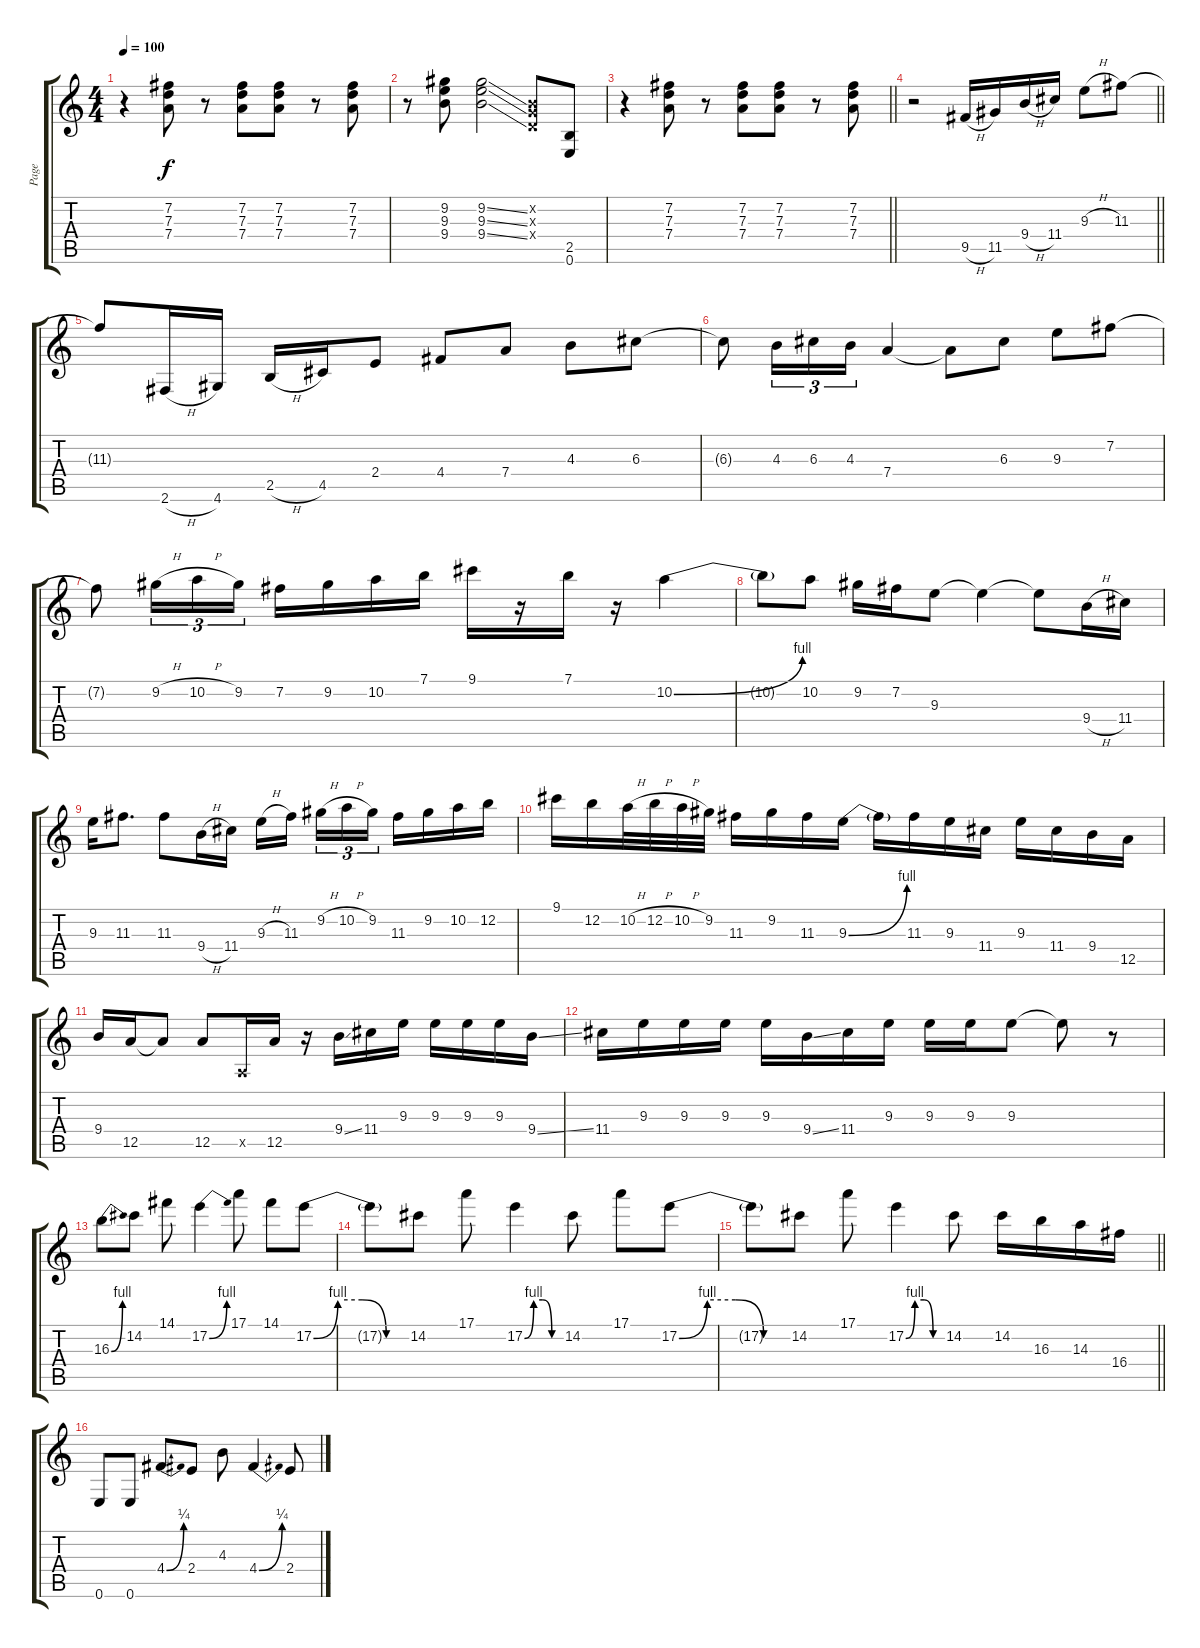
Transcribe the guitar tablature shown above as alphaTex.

\track ("Page" "Page") {instrument distortionguitar}
\staff {score tabs}
\tuning (E4 B3 G3 D3 A2 E2) {hide}
\ts (4 4)
\tempo 100
\clef g2
\ks c
r.4{dy f} (7.2 7.3 7.4).8 r.8 (7.2 7.3 7.4).8 (7.2 7.3 7.4).8 r.8 (7.2 7.3 7.4).8 |
r.8 (9.2 9.3 9.4).8 (9.2{ss} 9.3{ss} 9.4{ss}).2 (0.2{x} 0.3{x} 0.4{x}).8 (2.5 0.6).8 |
\barLineRight lightlight
r.4 (7.2 7.3 7.4).8 r.8 (7.2 7.3 7.4).8 (7.2 7.3 7.4).8 r.8 (7.2 7.3 7.4).8 |
\barLineRight lightlight
r.2 9.5{h}.16{volume 16 balance 8 instrument distortionguitar} 11.5.16 9.4{h}.16 11.4.16 9.3{h}.8 11.3.8 |
11.3{t}.8 2.6{h}.16 4.6.16 2.5{h}.16 4.5.16 2.4.8 4.4.8 7.4.8 4.3.8 6.3.8 |
6.3{t}.8 4.3.16{tu (3 2)} 6.3.16{tu (3 2)} 4.3.16{tu (3 2)} 7.4.4 7.4{t}.8 6.3.8 9.3.8 7.2.8 |
7.2{t}.8 9.2{h}.16{tu (3 2)} 10.2{h}.16{tu (3 2)} 9.2.16{tu (3 2)} 7.2.16 9.2.16 10.2.16 7.1.16 9.1.16 r.16 7.1.16 r.16 10.2{be (bend 0 0 60 4)}.4 |
10.2{t}.8 10.2.8 9.2.16 7.2.16 9.3.8 9.3{t}.4 9.3{t}.8 9.4{h}.16 11.4.16 |
9.3.16 11.3.8{d} 11.3.8 9.4{h}.16 11.4.16 9.3{h}.16 11.3.16{beam splitsecondary} 9.2{h}.16{tu (3 2)} 10.2{h}.16{tu (3 2)} 9.2.16{tu (3 2)} 11.3.16 9.2.16 10.2.16 12.2.16 |
9.1.16 12.2.16 10.2{h}.32 12.2{h}.32 10.2{h}.32 9.2.32 11.3.16 9.2.16 11.3.16 9.3{be (bend 0 0 60 4)}.16 9.3{t}.16 11.3.16 9.3.16 11.4.16 9.3.16 11.4.16 9.4.16 12.5.16 |
9.4.16 12.5.16 12.5{t}.8 12.5.8 0.5{x}.16 12.5.16 r.16 9.4{ss}.16 11.4.16 9.3.16 9.3.16 9.3.16 9.3.16 9.4{ss}.16 |
11.4.16 9.3.16 9.3.16 9.3.16 9.3.16 9.4{ss}.16 11.4.16 9.3.16 9.3.16 9.3.16 9.3.8 9.3{t}.8 r.8 |
16.3{be (bend 0 0 60 4)}.8 14.2.8 14.1.8 17.2{be (bend 0 0 60 4)}.4 17.1.8 14.1.8 17.2{be (custom 0 0 15 4 30 4 45 0 60 0)}.8 |
17.2{t}.8 14.2.8 17.1.8 17.2{be (custom 0 0 15 4 30 4 45 0 60 0)}.4 14.2.8 17.1.8 17.2{be (custom 0 0 15 4 30 4 45 0 60 0)}.8 |
\barLineRight lightlight
17.2{t}.8 14.2.8 17.1.8 17.2{be (custom 0 0 15 4 30 4 45 0 60 0)}.4 14.2.8 14.2.16 16.3.16 14.3.16 16.4.16 |
0.6.8{volume 16 balance 5 instrument distortionguitar} 0.6.8 4.4{be (bend 0 0 60 1)}.8 2.4.8 4.3.8 4.4{be (bend 0 0 60 1)}.4 2.4.8
